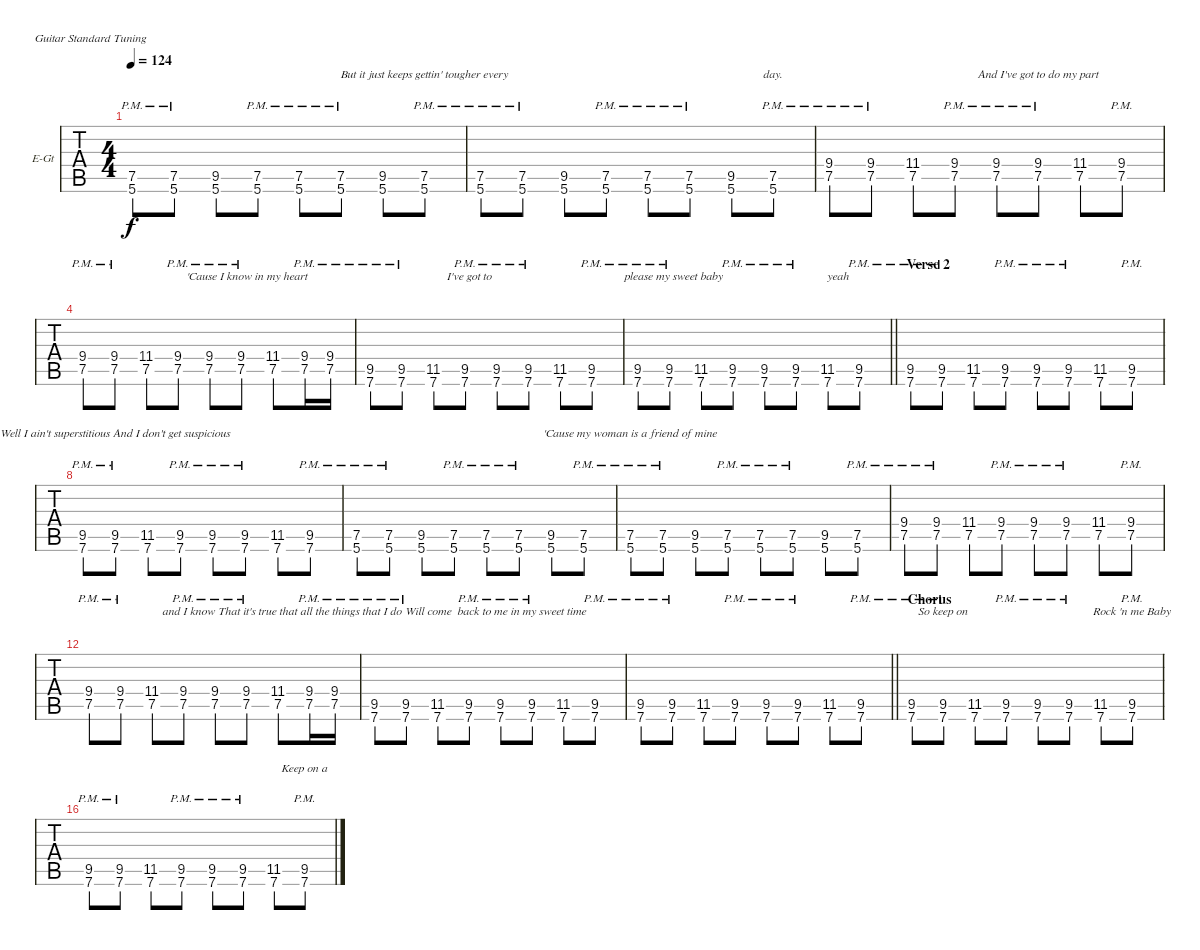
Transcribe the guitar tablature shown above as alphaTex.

\bracketExtendMode nobrackets
\firstSystemTrackNameOrientation horizontal
\otherSystemsTrackNameOrientation horizontal
\defaultBarNumberDisplay FirstOfSystem
\track ("Distorted Guitar" "E-Gt") {instrument overdrivenguitar}
\staff {tabs}
\tuning (E4 B3 G3 D3 A2 E2)
\ts (4 4)
\tempo 124
\clef g2
\ks g#minor
(7.5 5.6{pm}).8{lyrics (0 "") lyrics (1 "") lyrics (2 "") lyrics (3 "") lyrics (4 "") dy f} (7.5 5.6{pm}).8{lyrics (0 "") lyrics (1 "") lyrics (2 "") lyrics (3 "") lyrics (4 "")} (9.5 5.6).8{lyrics (0 "") lyrics (1 "") lyrics (2 "") lyrics (3 "") lyrics (4 "")} (7.5 5.6{pm}).8{lyrics (0 "") lyrics (1 "") lyrics (2 "") lyrics (3 "") lyrics (4 "")} (7.5 5.6{pm}).8{lyrics (0 "") lyrics (1 "") lyrics (2 "") lyrics (3 "") lyrics (4 "")} (7.5 5.6{pm}).8{lyrics (0 "") lyrics (1 "") lyrics (2 "") lyrics (3 "") lyrics (4 "")} (9.5 5.6).8{lyrics (0 "") lyrics (1 "") lyrics (2 "") lyrics (3 "") lyrics (4 "")} (7.5 5.6{pm}).8{lyrics (0 "But it just keeps gettin' tougher every ") lyrics (1 "") lyrics (2 "") lyrics (3 "") lyrics (4 "")} |
(7.5 5.6{pm}).8{lyrics (0 "") lyrics (1 "") lyrics (2 "") lyrics (3 "") lyrics (4 "")} (7.5 5.6{pm}).8{lyrics (0 "") lyrics (1 "") lyrics (2 "") lyrics (3 "") lyrics (4 "")} (9.5 5.6).8{lyrics (0 "") lyrics (1 "") lyrics (2 "") lyrics (3 "") lyrics (4 "")} (7.5 5.6{pm}).8{lyrics (0 "") lyrics (1 "") lyrics (2 "") lyrics (3 "") lyrics (4 "")} (7.5 5.6{pm}).8{lyrics (0 "") lyrics (1 "") lyrics (2 "") lyrics (3 "") lyrics (4 "")} (7.5 5.6{pm}).8{lyrics (0 "") lyrics (1 "") lyrics (2 "") lyrics (3 "") lyrics (4 "")} (9.5 5.6).8{lyrics (0 "") lyrics (1 "") lyrics (2 "") lyrics (3 "") lyrics (4 "")} (7.5 5.6{pm}).8{lyrics (0 "day.") lyrics (1 "") lyrics (2 "") lyrics (3 "") lyrics (4 "")} |
\ks b
(7.5{pm} 9.4).8{lyrics (0 "") lyrics (1 "") lyrics (2 "") lyrics (3 "") lyrics (4 "")} (7.5{pm} 9.4).8{lyrics (0 "") lyrics (1 "") lyrics (2 "") lyrics (3 "") lyrics (4 "")} (7.5 11.4).8{lyrics (0 "") lyrics (1 "") lyrics (2 "") lyrics (3 "") lyrics (4 "")} (7.5{pm} 9.4).8{lyrics (0 "") lyrics (1 "") lyrics (2 "") lyrics (3 "") lyrics (4 "")} (7.5{pm} 9.4).8{lyrics (0 "") lyrics (1 "") lyrics (2 "") lyrics (3 "") lyrics (4 "")} (7.5{pm} 9.4).8{lyrics (0 "And I've got to do my part") lyrics (1 "") lyrics (2 "") lyrics (3 "") lyrics (4 "")} (7.5 11.4).8{lyrics (0 "") lyrics (1 "") lyrics (2 "") lyrics (3 "") lyrics (4 "")} (7.5{pm} 9.4).8{lyrics (0 "") lyrics (1 "") lyrics (2 "") lyrics (3 "") lyrics (4 "")} |
\ks g#minor
(7.5{pm} 9.4).8{lyrics (0 "") lyrics (1 "") lyrics (2 "") lyrics (3 "") lyrics (4 "")} (7.5{pm} 9.4).8{lyrics (0 "") lyrics (1 "") lyrics (2 "") lyrics (3 "") lyrics (4 "")} (7.5 11.4).8{lyrics (0 "") lyrics (1 "") lyrics (2 "") lyrics (3 "") lyrics (4 "")} (7.5{pm} 9.4).8{lyrics (0 "") lyrics (1 "") lyrics (2 "") lyrics (3 "") lyrics (4 "")} (7.5{pm} 9.4).8{lyrics (0 "") lyrics (1 "") lyrics (2 "") lyrics (3 "") lyrics (4 "")} (7.5{pm} 9.4).8{lyrics (0 "    'Cause I know in my heart") lyrics (1 "") lyrics (2 "") lyrics (3 "") lyrics (4 "")} (7.5 11.4).8{lyrics (0 "") lyrics (1 "") lyrics (2 "") lyrics (3 "") lyrics (4 "")} (9.4 7.5{pm}).16{lyrics (0 "") lyrics (1 "") lyrics (2 "") lyrics (3 "") lyrics (4 "")} (7.5{pm} 9.4).16{lyrics (0 "") lyrics (1 "") lyrics (2 "") lyrics (3 "") lyrics (4 "")} |
(9.5 7.6{pm}).8{lyrics (0 "") lyrics (1 "") lyrics (2 "") lyrics (3 "") lyrics (4 "")} (9.5 7.6{pm}).8{lyrics (0 "") lyrics (1 "") lyrics (2 "") lyrics (3 "") lyrics (4 "")} (11.5 7.6).8{lyrics (0 "") lyrics (1 "") lyrics (2 "") lyrics (3 "") lyrics (4 "")} (9.5 7.6{pm}).8{lyrics (0 "   I've got to ") lyrics (1 "") lyrics (2 "") lyrics (3 "") lyrics (4 "")} (9.5 7.6{pm}).8{lyrics (0 "") lyrics (1 "") lyrics (2 "") lyrics (3 "") lyrics (4 "")} (9.5 7.6{pm}).8{lyrics (0 "") lyrics (1 "") lyrics (2 "") lyrics (3 "") lyrics (4 "")} (11.5 7.6).8{lyrics (0 "") lyrics (1 "") lyrics (2 "") lyrics (3 "") lyrics (4 "")} (9.5 7.6{pm}).8{lyrics (0 "") lyrics (1 "") lyrics (2 "") lyrics (3 "") lyrics (4 "")} |
\barLineRight lightlight
(9.5 7.6{pm}).8{lyrics (0 "") lyrics (1 "") lyrics (2 "") lyrics (3 "") lyrics (4 "")} (9.5 7.6{pm}).8{lyrics (0 "   please my sweet baby") lyrics (1 "") lyrics (2 "") lyrics (3 "") lyrics (4 "")} (11.5 7.6).8{lyrics (0 "") lyrics (1 "") lyrics (2 "") lyrics (3 "") lyrics (4 "")} (9.5 7.6{pm}).8{lyrics (0 "") lyrics (1 "") lyrics (2 "") lyrics (3 "") lyrics (4 "")} (9.5 7.6{pm}).8{lyrics (0 "") lyrics (1 "") lyrics (2 "") lyrics (3 "") lyrics (4 "")} (9.5 7.6{pm}).8{lyrics (0 "") lyrics (1 "") lyrics (2 "") lyrics (3 "") lyrics (4 "")} (11.5 7.6).8{lyrics (0 "       yeah") lyrics (1 "") lyrics (2 "") lyrics (3 "") lyrics (4 "")} (9.5 7.6{pm}).8{lyrics (0 "") lyrics (1 "") lyrics (2 "") lyrics (3 "") lyrics (4 "")} |
\section ("" "Verse 2")
\ks b
(9.5 7.6{pm}).8{lyrics (0 "") lyrics (1 "") lyrics (2 "") lyrics (3 "") lyrics (4 "")} (9.5 7.6{pm}).8{lyrics (0 "") lyrics (1 "") lyrics (2 "") lyrics (3 "") lyrics (4 "")} (11.5 7.6).8{lyrics (0 "") lyrics (1 "") lyrics (2 "") lyrics (3 "") lyrics (4 "")} (9.5 7.6{pm}).8{lyrics (0 "") lyrics (1 "") lyrics (2 "") lyrics (3 "") lyrics (4 "")} (9.5 7.6{pm}).8{lyrics (0 "") lyrics (1 "") lyrics (2 "") lyrics (3 "") lyrics (4 "")} (9.5 7.6{pm}).8{lyrics (0 "") lyrics (1 "") lyrics (2 "") lyrics (3 "") lyrics (4 "")} (11.5 7.6).8{lyrics (0 "") lyrics (1 "") lyrics (2 "") lyrics (3 "") lyrics (4 "")} (9.5 7.6{pm}).8{lyrics (0 "") lyrics (1 "") lyrics (2 "") lyrics (3 "") lyrics (4 "")} |
\ks g#minor
(9.5 7.6{pm}).8{lyrics (0 "") lyrics (1 "") lyrics (2 "") lyrics (3 "") lyrics (4 "")} (9.5 7.6{pm}).8{lyrics (0 "Well I ain't superstitious And I don't get suspicious") lyrics (1 "") lyrics (2 "") lyrics (3 "") lyrics (4 "")} (11.5 7.6).8{lyrics (0 "") lyrics (1 "") lyrics (2 "") lyrics (3 "") lyrics (4 "")} (9.5 7.6{pm}).8{lyrics (0 "") lyrics (1 "") lyrics (2 "") lyrics (3 "") lyrics (4 "")} (9.5 7.6{pm}).8{lyrics (0 "") lyrics (1 "") lyrics (2 "") lyrics (3 "") lyrics (4 "")} (9.5 7.6{pm}).8{lyrics (0 "") lyrics (1 "") lyrics (2 "") lyrics (3 "") lyrics (4 "")} (11.5 7.6).8{lyrics (0 "") lyrics (1 "") lyrics (2 "") lyrics (3 "") lyrics (4 "")} (9.5 7.6{pm}).8{lyrics (0 "") lyrics (1 "") lyrics (2 "") lyrics (3 "") lyrics (4 "")} |
(7.5 5.6{pm}).8{lyrics (0 "") lyrics (1 "") lyrics (2 "") lyrics (3 "") lyrics (4 "")} (7.5 5.6{pm}).8{lyrics (0 "") lyrics (1 "") lyrics (2 "") lyrics (3 "") lyrics (4 "")} (9.5 5.6).8{lyrics (0 "") lyrics (1 "") lyrics (2 "") lyrics (3 "") lyrics (4 "")} (7.5 5.6{pm}).8{lyrics (0 "") lyrics (1 "") lyrics (2 "") lyrics (3 "") lyrics (4 "")} (7.5 5.6{pm}).8{lyrics (0 "") lyrics (1 "") lyrics (2 "") lyrics (3 "") lyrics (4 "")} (7.5 5.6{pm}).8{lyrics (0 "") lyrics (1 "") lyrics (2 "") lyrics (3 "") lyrics (4 "")} (9.5 5.6).8{lyrics (0 "") lyrics (1 "") lyrics (2 "") lyrics (3 "") lyrics (4 "")} (7.5 5.6{pm}).8{lyrics (0 "") lyrics (1 "") lyrics (2 "") lyrics (3 "") lyrics (4 "")} |
(7.5 5.6{pm}).8{lyrics (0 "'Cause my woman is a friend of mine ") lyrics (1 "") lyrics (2 "") lyrics (3 "") lyrics (4 "")} (7.5 5.6{pm}).8{lyrics (0 "") lyrics (1 "") lyrics (2 "") lyrics (3 "") lyrics (4 "")} (9.5 5.6).8{lyrics (0 "") lyrics (1 "") lyrics (2 "") lyrics (3 "") lyrics (4 "")} (7.5 5.6{pm}).8{lyrics (0 "") lyrics (1 "") lyrics (2 "") lyrics (3 "") lyrics (4 "")} (7.5 5.6{pm}).8{lyrics (0 "") lyrics (1 "") lyrics (2 "") lyrics (3 "") lyrics (4 "")} (7.5 5.6{pm}).8{lyrics (0 "") lyrics (1 "") lyrics (2 "") lyrics (3 "") lyrics (4 "")} (9.5 5.6).8{lyrics (0 "") lyrics (1 "") lyrics (2 "") lyrics (3 "") lyrics (4 "")} (7.5 5.6{pm}).8{lyrics (0 "") lyrics (1 "") lyrics (2 "") lyrics (3 "") lyrics (4 "")} |
\ks b
(7.5{pm} 9.4).8{lyrics (0 "") lyrics (1 "") lyrics (2 "") lyrics (3 "") lyrics (4 "")} (7.5{pm} 9.4).8{lyrics (0 "") lyrics (1 "") lyrics (2 "") lyrics (3 "") lyrics (4 "")} (7.5 11.4).8{lyrics (0 "") lyrics (1 "") lyrics (2 "") lyrics (3 "") lyrics (4 "")} (7.5{pm} 9.4).8{lyrics (0 "") lyrics (1 "") lyrics (2 "") lyrics (3 "") lyrics (4 "")} (7.5{pm} 9.4).8{lyrics (0 "") lyrics (1 "") lyrics (2 "") lyrics (3 "") lyrics (4 "")} (7.5{pm} 9.4).8{lyrics (0 "") lyrics (1 "") lyrics (2 "") lyrics (3 "") lyrics (4 "")} (7.5 11.4).8{lyrics (0 "") lyrics (1 "") lyrics (2 "") lyrics (3 "") lyrics (4 "")} (7.5{pm} 9.4).8{lyrics (0 "") lyrics (1 "") lyrics (2 "") lyrics (3 "") lyrics (4 "")} |
\ks g#minor
(7.5{pm} 9.4).8{lyrics (0 "") lyrics (1 "") lyrics (2 "") lyrics (3 "") lyrics (4 "")} (7.5{pm} 9.4).8{lyrics (0 "") lyrics (1 "") lyrics (2 "") lyrics (3 "") lyrics (4 "")} (7.5 11.4).8{lyrics (0 "") lyrics (1 "") lyrics (2 "") lyrics (3 "") lyrics (4 "")} (7.5{pm} 9.4).8{lyrics (0 "") lyrics (1 "") lyrics (2 "") lyrics (3 "") lyrics (4 "")} (7.5{pm} 9.4).8{lyrics (0 "") lyrics (1 "") lyrics (2 "") lyrics (3 "") lyrics (4 "")} (7.5{pm} 9.4).8{lyrics (0 "") lyrics (1 "") lyrics (2 "") lyrics (3 "") lyrics (4 "")} (7.5 11.4).8{lyrics (0 "") lyrics (1 "") lyrics (2 "") lyrics (3 "") lyrics (4 "")} (9.4 7.5{pm}).16{lyrics (0 "") lyrics (1 "") lyrics (2 "") lyrics (3 "") lyrics (4 "")} (7.5{pm} 9.4).16{lyrics (0 "") lyrics (1 "") lyrics (2 "") lyrics (3 "") lyrics (4 "")} |
(9.5 7.6{pm}).8{lyrics (0 "and I know That it's true that all the things that I do Will come  back to me in my sweet time        ") lyrics (1 "") lyrics (2 "") lyrics (3 "") lyrics (4 "")} (9.5 7.6{pm}).8{lyrics (0 "") lyrics (1 "") lyrics (2 "") lyrics (3 "") lyrics (4 "")} (11.5 7.6).8{lyrics (0 "") lyrics (1 "") lyrics (2 "") lyrics (3 "") lyrics (4 "")} (9.5 7.6{pm}).8{lyrics (0 "") lyrics (1 "") lyrics (2 "") lyrics (3 "") lyrics (4 "")} (9.5 7.6{pm}).8{lyrics (0 "") lyrics (1 "") lyrics (2 "") lyrics (3 "") lyrics (4 "")} (9.5 7.6{pm}).8{lyrics (0 "") lyrics (1 "") lyrics (2 "") lyrics (3 "") lyrics (4 "")} (11.5 7.6).8{lyrics (0 "") lyrics (1 "") lyrics (2 "") lyrics (3 "") lyrics (4 "")} (9.5 7.6{pm}).8{lyrics (0 "") lyrics (1 "") lyrics (2 "") lyrics (3 "") lyrics (4 "")} |
\barLineRight lightlight
(9.5 7.6{pm}).8{lyrics (0 "") lyrics (1 "") lyrics (2 "") lyrics (3 "") lyrics (4 "")} (9.5 7.6{pm}).8{lyrics (0 "") lyrics (1 "") lyrics (2 "") lyrics (3 "") lyrics (4 "")} (11.5 7.6).8{lyrics (0 "") lyrics (1 "") lyrics (2 "") lyrics (3 "") lyrics (4 "")} (9.5 7.6{pm}).8{lyrics (0 "") lyrics (1 "") lyrics (2 "") lyrics (3 "") lyrics (4 "")} (9.5 7.6{pm}).8{lyrics (0 "") lyrics (1 "") lyrics (2 "") lyrics (3 "") lyrics (4 "")} (9.5 7.6{pm}).8{lyrics (0 "") lyrics (1 "") lyrics (2 "") lyrics (3 "") lyrics (4 "")} (11.5 7.6).8{lyrics (0 "") lyrics (1 "") lyrics (2 "") lyrics (3 "") lyrics (4 "")} (9.5 7.6{pm}).8{lyrics (0 "") lyrics (1 "") lyrics (2 "") lyrics (3 "") lyrics (4 "")} |
\section ("" "Chorus")
\ks b
(9.5 7.6{pm}).8{lyrics (0 "") lyrics (1 "") lyrics (2 "") lyrics (3 "") lyrics (4 "")} (9.5 7.6{pm}).8{lyrics (0 "So keep on") lyrics (1 "") lyrics (2 "") lyrics (3 "") lyrics (4 "")} (11.5 7.6).8{lyrics (0 "") lyrics (1 "") lyrics (2 "") lyrics (3 "") lyrics (4 "")} (9.5 7.6{pm}).8{lyrics (0 "") lyrics (1 "") lyrics (2 "") lyrics (3 "") lyrics (4 "")} (9.5 7.6{pm}).8{lyrics (0 "") lyrics (1 "") lyrics (2 "") lyrics (3 "") lyrics (4 "")} (9.5 7.6{pm}).8{lyrics (0 "") lyrics (1 "") lyrics (2 "") lyrics (3 "") lyrics (4 "")} (11.5 7.6).8{lyrics (0 "") lyrics (1 "") lyrics (2 "") lyrics (3 "") lyrics (4 "")} (9.5 7.6{pm}).8{lyrics (0 "Rock 'n me Baby") lyrics (1 "") lyrics (2 "") lyrics (3 "") lyrics (4 "")} |
\ks g#minor
(9.5 7.6{pm}).8{lyrics (0 "") lyrics (1 "") lyrics (2 "") lyrics (3 "") lyrics (4 "")} (9.5 7.6{pm}).8{lyrics (0 "") lyrics (1 "") lyrics (2 "") lyrics (3 "") lyrics (4 "")} (11.5 7.6).8{lyrics (0 "") lyrics (1 "") lyrics (2 "") lyrics (3 "") lyrics (4 "")} (9.5 7.6{pm}).8{lyrics (0 "") lyrics (1 "") lyrics (2 "") lyrics (3 "") lyrics (4 "")} (9.5 7.6{pm}).8{lyrics (0 "") lyrics (1 "") lyrics (2 "") lyrics (3 "") lyrics (4 "")} (9.5 7.6{pm}).8{lyrics (0 "") lyrics (1 "") lyrics (2 "") lyrics (3 "") lyrics (4 "")} (11.5 7.6).8{lyrics (0 "") lyrics (1 "") lyrics (2 "") lyrics (3 "") lyrics (4 "")} (9.5 7.6{pm}).8{lyrics (0 "Keep on a") lyrics (1 "") lyrics (2 "") lyrics (3 "") lyrics (4 "")}
